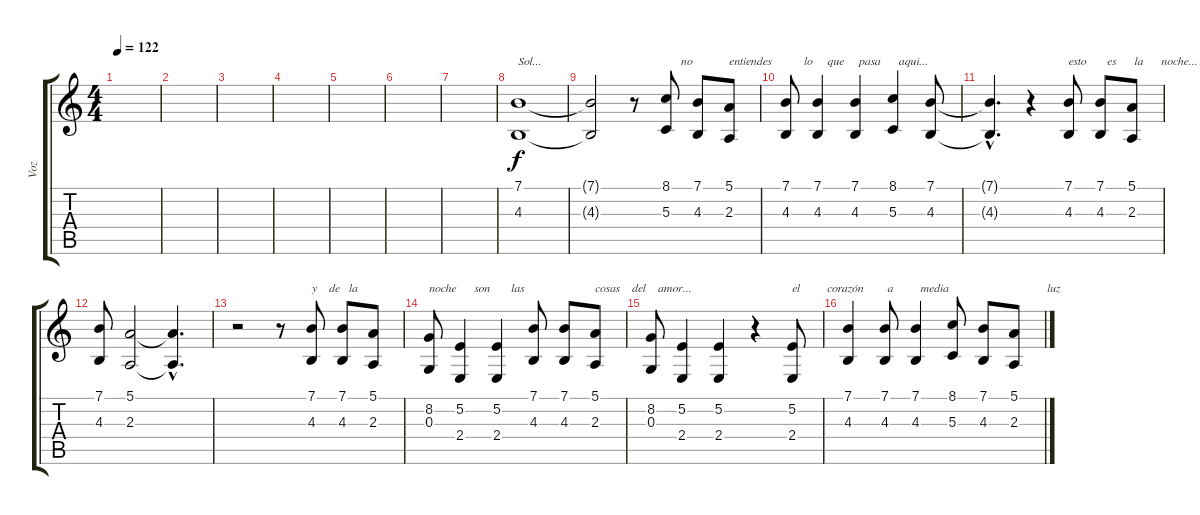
\track ("Voz" "Voz") {instrument clarinet}
\staff {score tabs}
\tuning (E4 B3 G3 D3 A2 E2) {hide}
\ts (4 4)
\tempo 122
\clef g2
\ks c
|
|
|
|
|
|
|
(7.1 4.3).1{txt "Sol..."} |
(7.1{t} 4.3{t}).2 r.8 (8.1 5.3).8{txt "     no"} (7.1 4.3).8 (5.1 2.3).8{txt "entiendes"} |
(7.1 4.3).8{txt "      lo     que     pasa      aqui..."} (7.1 4.3).4 (7.1 4.3).4 (8.1 5.3).4 (7.1 4.3).8 |
(7.1{hac t} 4.3{hac t}).4{d} r.4 (7.1 4.3).8{txt "esto       es      la      noche..."} (7.1 4.3).8 (5.1 2.3).8 |
(7.1 4.3).8 (5.1 2.3).2 (5.1{hac t} 2.3{hac t}).4{d} |
r.2 r.8 (7.1 4.3).8{txt "y    de   la "} (7.1 4.3).8 (5.1 2.3).8 |
(8.2 0.3).8{txt "noche      son       las     "} (5.2 2.4).4 (5.2 2.4).4 (7.1 4.3).8 (7.1 4.3).8 (5.1 2.3).8{txt "cosas    del    amor..."} |
(8.2 0.3).8 (5.2 2.4).4 (5.2 2.4).4 r.4 (5.2 2.4).8{txt "el         corazón        a         media"} |
(7.1 4.3).4 (7.1 4.3).8 (7.1 4.3).4 (8.1 5.3).8 (7.1 4.3).8 (5.1 2.3).8{txt "           luz"}
